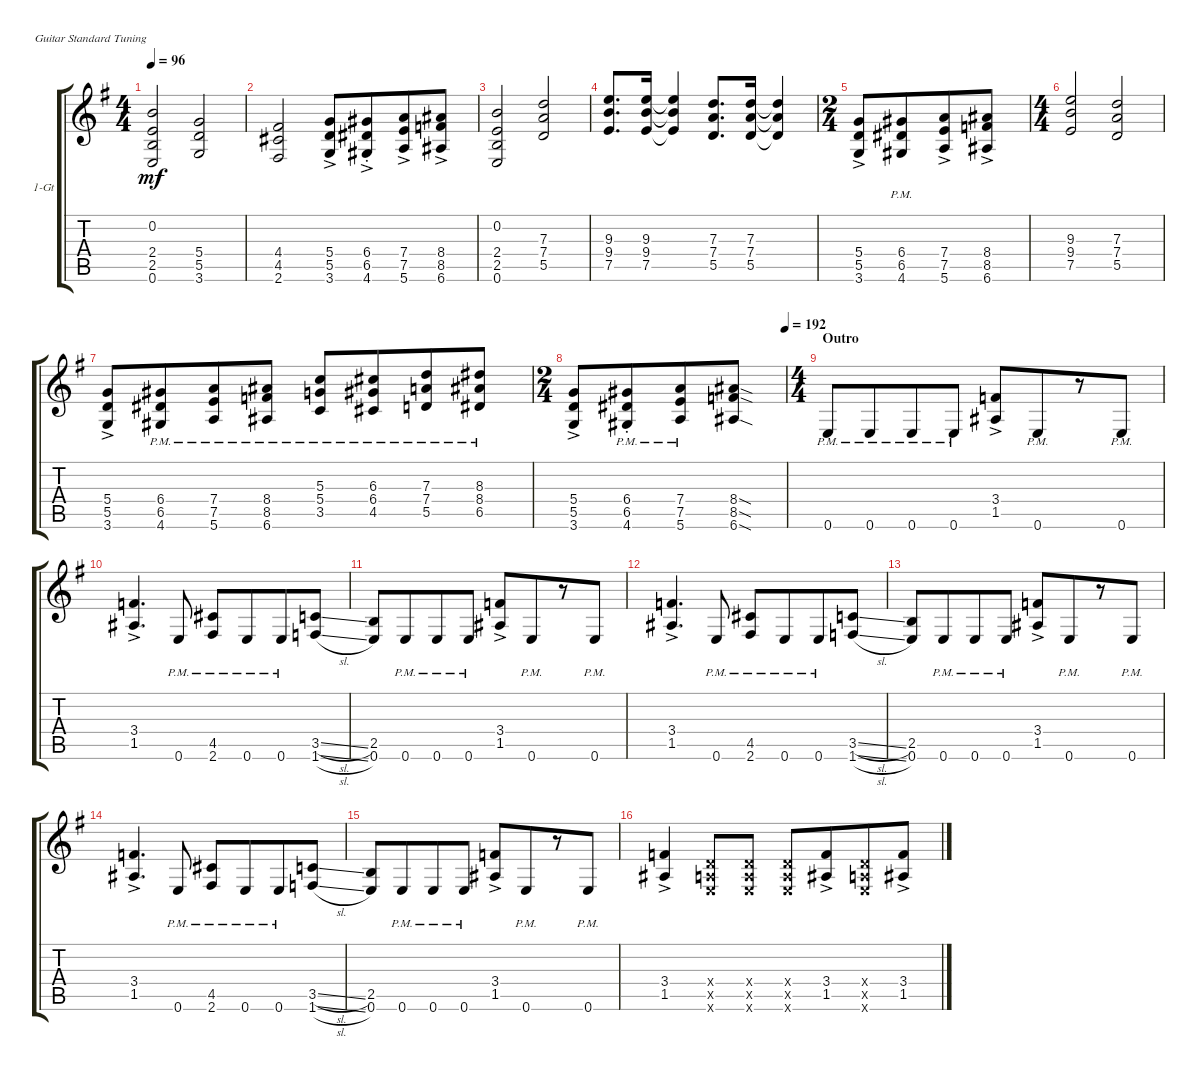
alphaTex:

\bracketExtendMode groupsimilarinstruments
\firstSystemTrackNameOrientation horizontal
\otherSystemsTrackNameOrientation horizontal
\track ("1-Gt" "1-Gt") {instrument distortionguitar}
\staff {score tabs}
\tuning (E4 B3 G3 D3 A2 E2)
\ts (4 4)
\beaming (8 4 4)
\tempo 96
\clef g2
\scale
1.08575
\ks g
(0.2 2.4 2.5 0.6).2{dy mf} (5.4 5.5 3.6).2 |
\scale
0.91425 (4.4 4.5 2.6).2 (5.4{ac} 5.5{ac} 3.6{ac}).8 (6.4{ac st} 6.5{ac st} 4.6{ac st}).8 (7.4{ac} 7.5{ac} 5.6{ac}).8 (8.4{ac} 8.5{ac} 6.6{ac}).8 |
\scale
1.05549 (0.2 2.4 2.5 0.6).2 (7.3 7.4 5.5).2 |
\scale
0.944515 (9.3 9.4 7.5).8{d} (9.3 9.4 7.5).16 (9.3{t} 9.4{t} 7.5{t}).4 (7.3 7.4 5.5).8{d} (7.3 7.4 5.5).16 (7.3{t} 7.4{t} 5.5{t}).4 |
\ts (2 4)
\beaming (8 4 4)
\scale
1.08575 (5.4{ac} 5.5{ac} 3.6{ac}).8 (6.4 6.5 4.6{pm}).8 (7.4{ac} 7.5{ac} 5.6{ac}).8 (8.4{ac} 8.5{ac} 6.6{ac}).8 |
\ts (4 4)
\beaming (8 4 4)
\scale
0.91425 (9.3 9.4 7.5).2 (5.5 7.4 7.3).2 |
\scale
1.05549 (5.4{ac} 5.5{ac} 3.6{ac}).8 (6.4{pm} 6.5{pm} 4.6{pm}).8 (7.4{pm} 7.5{pm} 5.6{pm}).8 (8.4{pm} 8.5{pm} 6.6{pm}).8 (5.3{pm} 5.4{pm} 3.5{pm}).8 (6.3{pm} 6.4{pm} 4.5{pm}).8 (7.3{pm} 7.4{pm} 5.5{pm}).8 (8.3{pm} 8.4{pm} 6.5{pm}).8 |
\ts (2 4)
\beaming (8 4 4)
\tempo (192 1)
\scale
0.944515 (5.4{ac} 5.5{ac} 3.6{ac}).8 (6.4{pm} 6.5{pm} 4.6{pm st}).8 (7.4{pm} 7.5{pm} 5.6{pm}).8 (8.4{sod} 8.5{sod} 6.6{sod}).8 |
\ts (4 4)
\beaming (8 4 4)
\section ("" "Outro")
\scale
1.08575 0.6{pm}.8 0.6{pm}.8 0.6{pm}.8 0.6{pm}.8 (3.4{ac} 1.5{ac}).8 0.6{pm}.8 r.8 0.6{pm}.8 |
\scale
0.91425 (3.4{ac} 1.5{ac}).4{d} 0.6{pm}.8 (4.5{pm} 2.6{pm}).8 0.6{pm}.8 0.6{pm}.8 (3.5{sl} 1.6{sl}).8 |
\scale
1.05549 (2.5 0.6).8 0.6{pm}.8 0.6{pm}.8 0.6{pm}.8 (3.4{ac} 1.5{ac}).8 0.6{pm}.8 r.8 0.6{pm}.8 |
\scale
0.944515 (3.4{ac} 1.5{ac}).4{d} 0.6{pm}.8 (4.5{pm} 2.6{pm}).8 0.6{pm}.8 0.6{pm}.8 (3.5{sl} 1.6{sl}).8 |
\scale
1.05549 (2.5 0.6).8 0.6{pm}.8 0.6{pm}.8 0.6{pm}.8 (3.4{ac} 1.5{ac}).8 0.6{pm}.8 r.8 0.6{pm}.8 |
\scale
0.944515 (3.4{ac} 1.5{ac}).4{d} 0.6{pm}.8 (2.6{pm} 4.5).8 0.6{pm}.8 0.6{pm}.8 (3.5{sl} 1.6{sl}).8 |
\scale
1.05549 (2.5 0.6).8 0.6{pm}.8 0.6{pm}.8 0.6{pm}.8 (3.4{ac} 1.5{ac}).8 0.6{pm}.8 r.8 0.6{pm}.8 |
\scale
0.944515 (3.4{ac} 1.5{ac}).4 (0.4{x} 0.5{x} 0.6{x}).8 (0.4{x} 0.5{x} 0.6{x}).8 (0.4{x} 0.5{x} 0.6{x}).8 (3.4{ac} 1.5{ac}).8 (0.4{x} 0.5{x} 0.6{x}).8 (3.4{ac} 1.5{ac}).8
